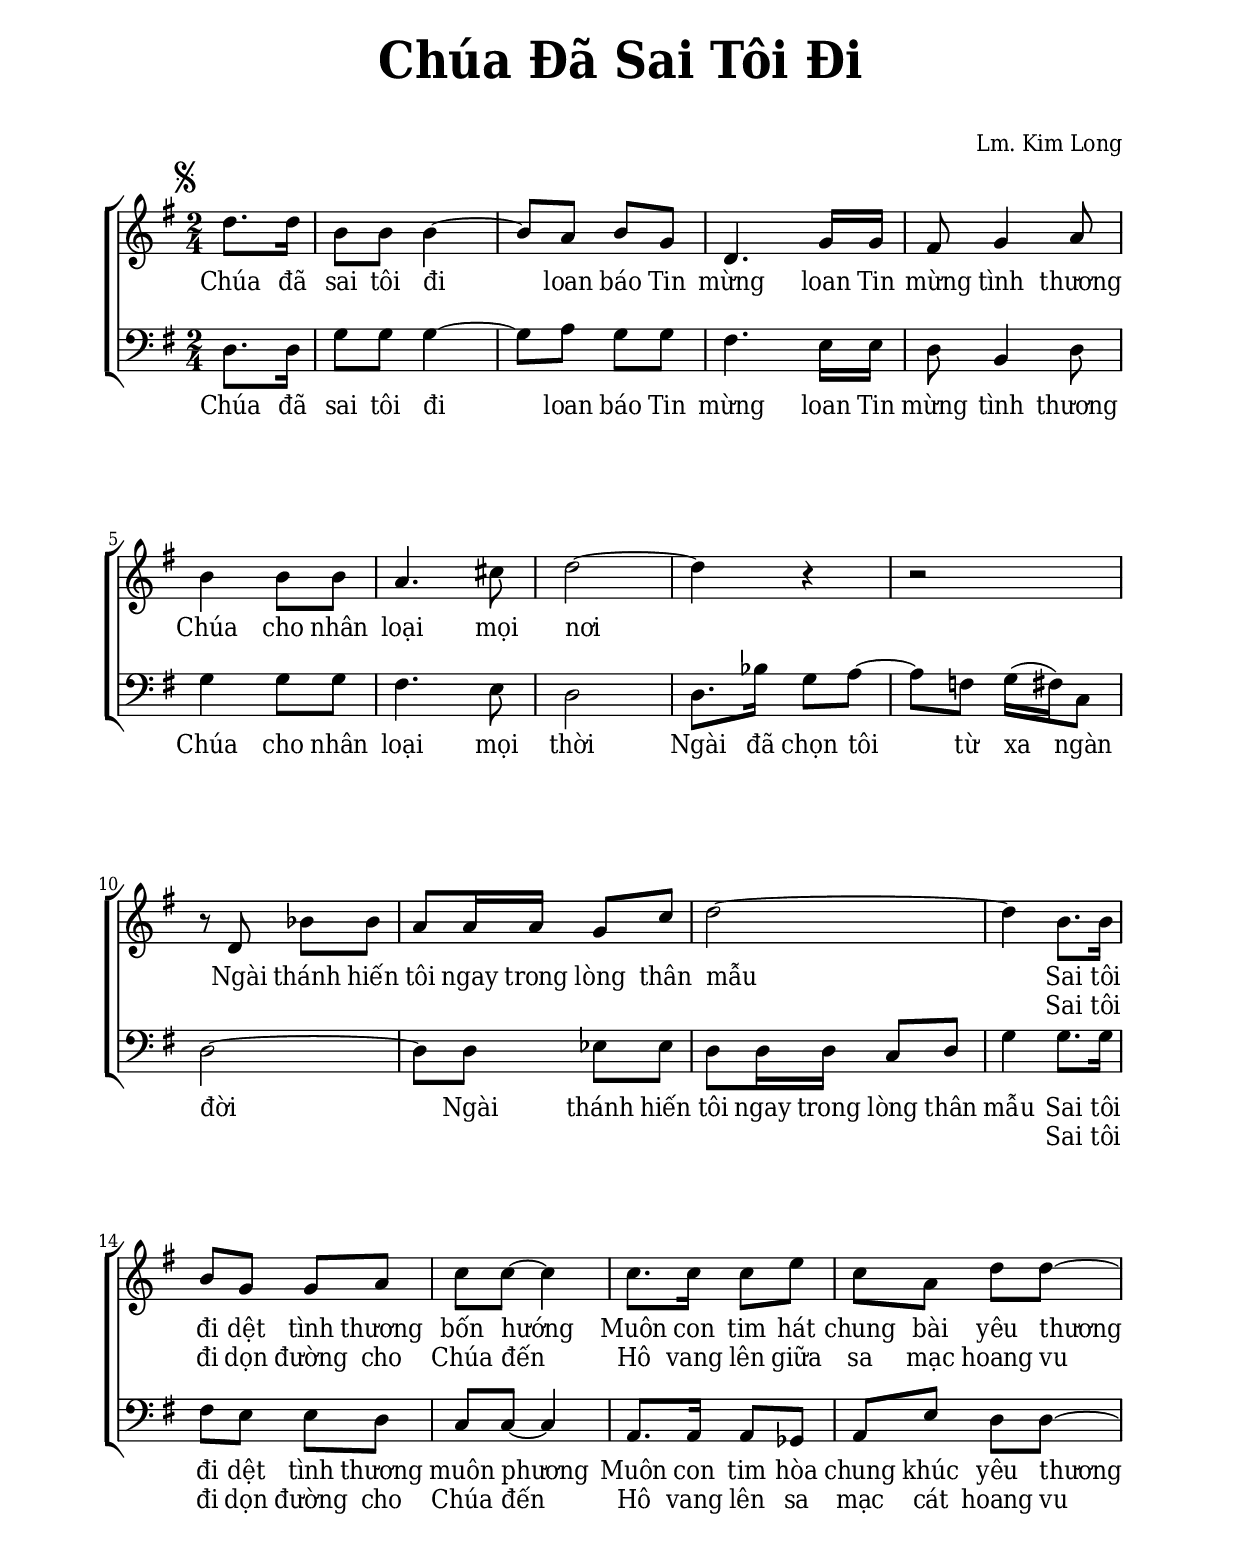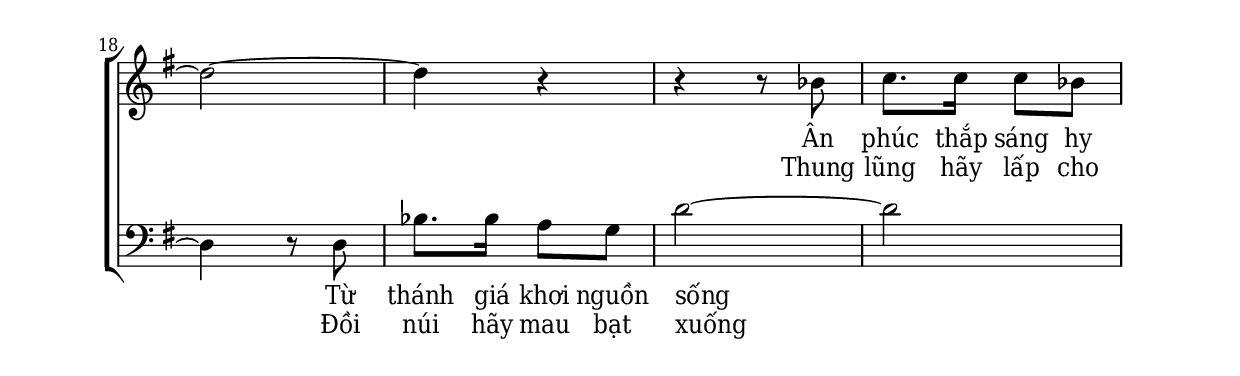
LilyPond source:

% Cài đặt chung\
\version "2.22.1"
\include "english.ly"

\header {
  title = \markup { \fontsize #3 "Chúa Đã Sai Tôi Đi" }
  composer = " "
  arranger = "Lm. Kim Long"
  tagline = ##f
}

% Nhạc phiên khúc
nhacPhienKhucSopMot = \relative c'' {
  \once \override Score.RehearsalMark.font-size = #0.1
  \mark \markup { \musicglyph #"scripts.segno" }
  %intro
  
  \partial 4 d8. d16 |
  b8 b b4 ~ |
  b8 a b g |
  d4. g16 g |
  fs8 g4 a8 |
  b4 b8 b |
  a4. cs8 |
  d2 ~ |
  d4 r |
  r2
  r8 d, bf' bf |
  a a16 a g8 c |
  d2 ~ |
  d4 b8. b16 |
  b8 g g a |
  c c ~ c4 |
  c8. c16 c8 e |
  c a d d ~ |
  d2 ~ |
  d4 r |
  r r8 bf |
  c8. c16 c8 bf |
  
}

nhacPhienKhucAltoMot = \relative c' {
  
}

nhacPhienKhucBasMot = \relative c {
  %intro
  \partial 4 d8. d16 |
  g8 g g4 ~ |
  g8 a g g |
  fs4. e16 e |
  d8  b4 d8 |
  g4 g8 g |
  fs4. e8 |
  d2 |
  d8. bf'16 |
  g8 a ~ |
  a f! g16 (fs) c8 |
  d2 ~ |
  d8 d ef ef |
  d d16 d c8 d |
  g4 g8. g16 |
  fs8 e e d |
  c c ~ c4 |
  a8. a16 a8 gf |
  a e' d d ~ |
  d4 r8 d |
  bf'8. bf16 a8 g |
  d'2 ~ |
  d2 ~ |
  
}

nhacPhienKhucSopHai = \relative c'' {
  
}

nhacPhienKhucBasHai = \relative c' {
  
}

% Lời phiên khúc
loiPhienKhucSopMot = \lyrics {
  Chúa đã sai tôi đi loan báo Tin mừng
  loan Tin mừng tình thương Chúa cho nhân loại mọi nơi
  Ngài thánh hiến tôi ngay trong lòng thân mẫu
      Sai tôi đi dệt tình thương bốn hướng
      Muôn con tim hát chung bài yêu thương
      Ân phúc thắp sáng hy vọng
      Nào người người hãy nắm tay hát mừng
      nắm tay hát mừng trời đất kết duyên.
}

loiPhienKhucSopMotA = \lyrics {
  _ _ _ _ _ _ _ _ _ _
  _ _ _ _ _ _ _ _ _ _
  _ _ _ _ _ _ _ _ _
  
  Sai tôi đi dọn đường cho Chúa đến
  Hô vang lên giữa sa mạc hoang vu
  Thung lũng hãy lấp cho đầy
  Và mọi người sẽ thấy ơn Cứu độ
  thấy ơn Cứu độ của Chúa chúng ta.
}

loiPhienKhucBasMot = \lyrics {
  Chúa đã sai tôi đi loan báo Tin mừng
  loan Tin mừng tình thương Chúa cho nhân loại mọi thời
  Ngài đã chọn tôi từ xa ngàn đời
  Ngài thánh hiến tôi ngay trong lòng thân mẫu
  <<
    {
      Sai tôi đi dệt tình thương muôn phương
      Muôn con tim hòa chung khúc yêu thương
      Từ thánh giá khơi nguồn sống
      Và tin yêu vùi lấp đau thương
      Nào người người hãy nắm tay hát mừng
      hãy hát mừng
      nắm tay hát mừng phút kết duyên.
    }
    \new Lyrics {
	  \set associatedVoice = "beBass"
	    Sai tôi đi dọn đường cho Chúa đến
	    Hô vang lên sa mạc cát hoang vu
	    Đồi núi hãy mau bạt xuống
	    Đường quanh co hãy uốn cho ngay
	    Và mọi người sẽ thấy ơn Cứu độ
	    ơn Cứu độ của Chúa chúng ta.
    }
  >>
}

loiPhienKhucSopHai = \lyrics {
  Xin Ngài một ý thơ hay cung nhạc
  Con chỉ là tiếng kêu trong sa mạc
  Để tôi hòa lên câu hát mới
  suốt đời truyền rao cho thế giới
  Tình Ngài nhuần thấm muôn nơi.
}

loiPhienKhucSopBa = \lyrics {
  Xin được làm chứng nhân
  luôn trung thực đâu sợ gì khó nguy
  hay cơ cực
  Nhìn gian trần đi trong bóng tối
  Lấy tình Ngài tôi xin dẫn lối
  Tựa vầng Hồng mãi rạng soi.
}

% Dàn trang
\paper {
  #(set-paper-size "a4")
  top-margin = 15\mm
  bottom-margin = 20\mm
  left-margin = 20\mm
  right-margin = 20\mm
  indent = #0
  #(define fonts
	 (make-pango-font-tree "Deja Vu Serif Condensed"
	 		       "Deja Vu Serif Condensed"
			       "Deja Vu Serif Condensed"
			       (/ 20 20)))
  print-page-number = ##f
  system-system-spacing = #'((basic-distance . 15)
                             (minimum-distance . 15)
                             (padding . 2))
  score-system-spacing = #'((basic-distance . 15)
                             (minimum-distance . 15)
                             (padding . 2))
}

TongNhip = {
  \key g \major \time 2/4
  \set Timing.beamExceptions = #'()
  \set Timing.baseMoment = #(ly:make-moment 1/4)
}

% Đổi kích thước nốt cho bè phụ
notBePhu =
#(define-music-function (font-size music) (number? ly:music?)
   (for-some-music
     (lambda (m)
       (if (music-is-of-type? m 'rhythmic-event)
           (begin
             (set! (ly:music-property m 'tweaks)
                   (cons `(font-size . ,font-size)
                         (ly:music-property m 'tweaks)))
             #t)
           #f))
     music)
   music)

\score {
  \new ChoirStaff <<
    \new Staff = diepKhuc \with {
        \consists "Merge_rests_engraver"
        printPartCombineTexts = ##f
      }
      <<
     \new Voice = "beSop" { \TongNhip \partCombine 
          \nhacPhienKhucSopMot
          \notBePhu -2 { \nhacPhienKhucAltoMot } }
        \new NullVoice = nhacThamChieuPhienKhucSopMot \nhacPhienKhucSopMot
        \new Lyrics \lyricsto nhacThamChieuPhienKhucSopMot \loiPhienKhucSopMot
        \new Lyrics \lyricsto nhacThamChieuPhienKhucSopMot \loiPhienKhucSopMotA
      >>
    \new Staff <<
      \new Voice = "beBass" {
        \clef bass \TongNhip \nhacPhienKhucBasMot
      }
      \new Lyrics \lyricsto beBass \loiPhienKhucBasMot
    >>
  >>
  \layout {
    %\override Lyrics.LyricText.font-size = #+2
    \override Lyrics.LyricSpace.minimum-distance = #0.6
  }
}

\score {
  \new ChoirStaff <<
    \new Staff = diepKhuc \with {
        \consists "Merge_rests_engraver"
        printPartCombineTexts = ##f
      }
      <<
     \new Voice \TongNhip \partCombine 
          \nhacPhienKhucSopHai
          \notBePhu -2 { \nhacPhienKhucBasHai }
        \new NullVoice = nhacThamChieuPhienKhucSopHai \nhacPhienKhucSopHai
        \new Lyrics \lyricsto nhacThamChieuPhienKhucSopHai \loiPhienKhucSopHai
      >>
  >>
  \layout {
    %\override Lyrics.LyricText.font-size = #+2
    \override Lyrics.LyricSpace.minimum-distance = #0.6
  } 
}
